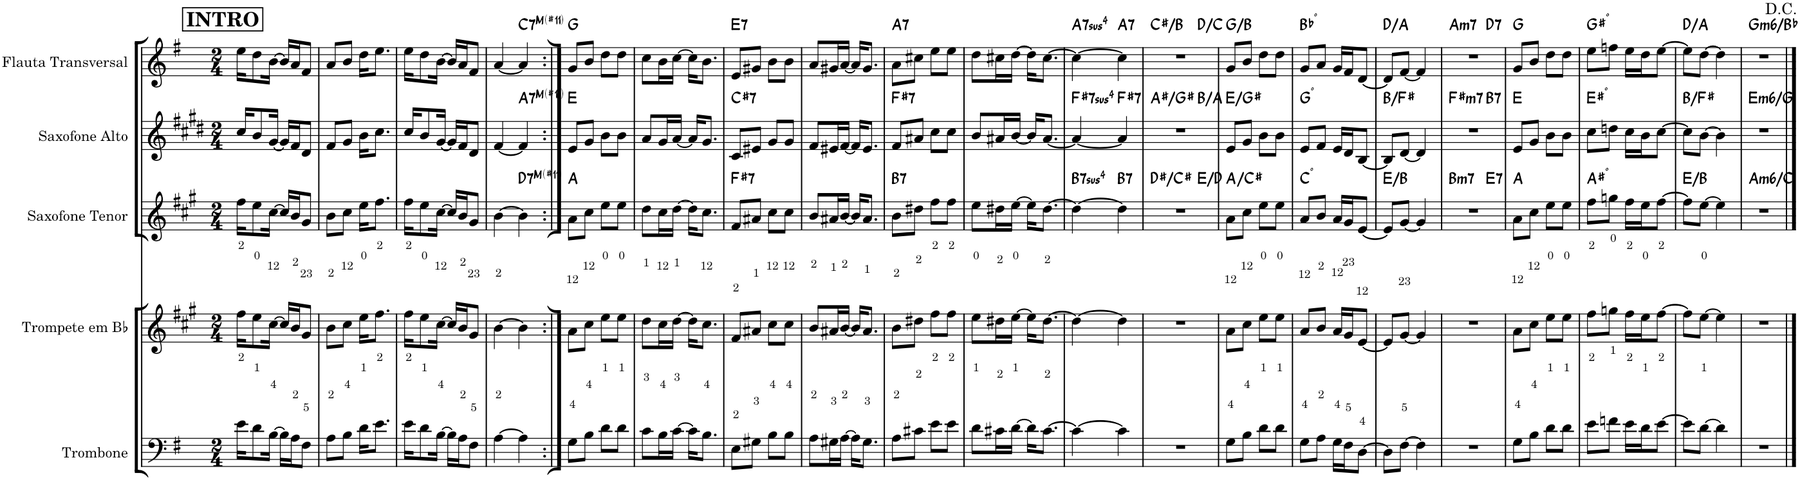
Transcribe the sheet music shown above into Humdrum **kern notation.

**kern	**kern	**kern	**harte	**kern	**harte	**kern	**harte
*part5	*part4	*part3	*part3	*part2	*part2	*part1	*part1
*staff5	*staff4	*staff3	*	*staff2	*	*staff1	*
*I"Trombone	*I"Trompete em Bb	*I"Saxofone Tenor	*	*I"Saxofone Alto	*	*I"Flauta Transversal	*
*I'Tbn.	*I'Tpt. em Bb	*I'Sax. Tn.	*	*	*	*I'Fl.	*
*clefF4	*clefG2	*clefG2	*	*clefG2	*	*clefG2	*
*	*Trd1c2	*Trd8c14	*	*Trd5c9	*	*	*
*k[f#]	*k[f#c#g#]	*k[f#c#g#]	*	*k[f#c#g#d#]	*	*k[f#]	*
*M2/4	*M2/4	*M2/4	*	*M2/4	*	*M2/4	*
!!LO:REH:place=s1:a:B:rj:fs=14:t=INTRO
=1	=1	=1	=1	=1	=1	=1	=1
16e\KL	16ff#\KL	16ff#\KL	.	16cc#/KL	.	16ee\KL	.
8d\	8ee\	8ee\	.	8b/	.	8dd\	.
[16B\Jk	[16cc#\Jk	[16cc#\Jk	.	[16g#/Jk	.	[16b\Jk	.
16B\LL]	16cc#/LL]	16cc#/LL]	.	16g#/LL]	.	16b/LL]	.
16A\J	16b/J	16b/J	.	16f#/J	.	16a/J	.
8F#\J	8g#/J	8g#/J	.	8d#/J	.	8f#/J	.
=2	=2	=2	=2	=2	=2	=2	=2
8A\L	8b\L	8b\L	.	8f#/L	.	8a/L	.
8B\J	8cc#\J	8cc#\J	.	8g#/J	.	8b/J	.
16d\KL	16ee\KL	16ee\KL	.	16b\KL	.	16dd\KL	.
8.e\J	8.ff#\J	8.ff#\J	.	8.cc#\J	.	8.ee\J	.
=3	=3	=3	=3	=3	=3	=3	=3
16e\KL	16ff#\KL	16ff#\KL	.	16cc#/KL	.	16ee\KL	.
8d\	8ee\	8ee\	.	8b/	.	8dd\	.
[16B\Jk	[16cc#\Jk	[16cc#\Jk	.	[16g#/Jk	.	[16b\Jk	.
16B\LL]	16cc#/LL]	16cc#/LL]	.	16g#/LL]	.	16b/LL]	.
16A\J	16b/J	16b/J	.	16f#/J	.	16a/J	.
8F#\J	8g#/J	8g#/J	.	8d#/J	.	8f#/J	.
=4	=4	=4	=4	=4	=4	=4	=4
[4A\	[4b\	[4b\	.	[4f#/	.	[4a/	.
!	!	!	!LO:H:kt=7	!	!LO:H:kt=7	!	!LO:H:kt=7
4A\]	4b\]	4b\]	D:7(#11)	4f#/]	A:7(#11)	4a/]	C:7(#11)
=5:|!	=5:|!	=5:|!	=5:|!	=5:|!	=5:|!	=5:|!	=5:|!
8G\L	8a\L	8a\L	A:maj	8e/L	E:maj	8g/L	G:maj
8B\J	8cc#\J	8cc#\J	.	8g#/J	.	8b/J	.
8d\L	8ee\L	8ee\L	.	8b\L	.	8dd\L	.
8d\J	8ee\J	8ee\J	.	8b\J	.	8dd\J	.
=6	=6	=6	=6	=6	=6	=6	=6
8c\L	8dd\L	8dd\L	.	8a/L	.	8cc\L	.
16B\L	16cc#\L	16cc#\L	.	16g#/L	.	16b\L	.
[16c\JJ	[16dd\JJ	[16dd\JJ	.	[16a/JJ	.	[16cc\JJ	.
16c\KL]	16dd\KL]	16dd\KL]	.	16a/KL]	.	16cc\KL]	.
8.B\J	8.cc#\J	8.cc#\J	.	8.g#/J	.	8.b\J	.
=7	=7	=7	=7	=7	=7	=7	=7
!	!	!	!LO:H:kt=7	!	!LO:H:kt=7	!	!LO:H:kt=7
8E\L	8f#/L	8f#/L	F#:7	8c#/L	C#:7	8e/L	E:7
8G#X\J	8a#X/J	8a#X/J	.	8e#X/J	.	8g#X/J	.
8B\L	8cc#\L	8cc#\L	.	8g#/L	.	8b\L	.
8B\J	8cc#\J	8cc#\J	.	8g#/J	.	8b\J	.
=8	=8	=8	=8	=8	=8	=8	=8
8A\L	8b/L	8b/L	.	8f#/L	.	8a/L	.
16G#X\L	16a#X/L	16a#X/L	.	16e#X/L	.	16g#X/L	.
[16A\JJ	[16b/JJ	[16b/JJ	.	[16f#/JJ	.	[16a/JJ	.
16A\KL]	16b/KL]	16b/KL]	.	16f#/KL]	.	16a/KL]	.
8.G#\J	8.a#/J	8.a#/J	.	8.e#/J	.	8.g#/J	.
=9	=9	=9	=9	=9	=9	=9	=9
!	!	!	!LO:H:kt=7	!	!LO:H:kt=7	!	!LO:H:kt=7
8A\L	8b\L	8b\L	B:7	8f#/L	F#:7	8a\L	A:7
8c#X\J	8dd#X\J	8dd#X\J	.	8a#X/J	.	8cc#X\J	.
8e\L	8ff#\L	8ff#\L	.	8cc#\L	.	8ee\L	.
8e\J	8ff#\J	8ff#\J	.	8cc#\J	.	8ee\J	.
=10	=10	=10	=10	=10	=10	=10	=10
8d\L	8ee\L	8ee\L	.	8b/L	.	8dd\L	.
16c#X\L	16dd#X\L	16dd#X\L	.	16a#X/L	.	16cc#X\L	.
[16d\JJ	[16ee\JJ	[16ee\JJ	.	[16b/JJ	.	[16dd\JJ	.
16d\KL]	16ee\KL]	16ee\KL]	.	16b/KL]	.	16dd\KL]	.
[8.c#\J	[8.dd#\J	[8.dd#\J	.	[8.a#/J	.	[8.cc#\J	.
=11	=11	=11	=11	=11	=11	=11	=11
!	!	!	!LO:H:kt=74	!	!LO:H:kt=74	!	!LO:H:kt=74
4c#\_	4dd#\_	4dd#\_	B:sus4(7)	4a#/_	F#:sus4(7)	4cc#\_	A:sus4(7)
!	!	!	!LO:H:kt=7	!	!LO:H:kt=7	!	!LO:H:kt=7
4c#\]	4dd#\]	4dd#\]	B:7	4a#/]	F#:7	4cc#\]	A:7
=12	=12	=12	=12	=12	=12	=12	=12
*	*	*^	*	*^	*	*^	*
2r	2r	2r	4ryy	D#:maj/b7	2r	4ryy	A#:maj/b7	2r	4ryy	C#:maj/b7
.	.	.	4ryy	E:maj/b7	.	4ryy	B:maj/b7	.	4ryy	D:maj/b7
*	*	*v	*v	*	*	*	*	*v	*v	*
*	*	*	*	*v	*v	*	*	*
=13	=13	=13	=13	=13	=13	=13	=13
8G\L	8a\L	8a\L	A:maj/3	8e/L	E:maj/3	8g/L	G:maj/3
8B\J	8cc#\J	8cc#\J	.	8g#/J	.	8b/J	.
8d\L	8ee\L	8ee\L	.	8b\L	.	8dd\L	.
8d\J	8ee\J	8ee\J	.	8b\J	.	8dd\J	.
=14	=14	=14	=14	=14	=14	=14	=14
!	!	!	!LO:H:kt=°	!	!LO:H:kt=°	!	!LO:H:kt=°
8G\L	8a/L	8a/L	.	8e/L	.	8g/L	.
8A\J	8b/J	8b/J	.	8f#/J	.	8a/J	.
16G\LL	16a/LL	16a/LL	.	16e/LL	.	16g/LL	.
16F#\J	16g#/J	16g#/J	.	16d#/J	.	16f#/J	.
[8D\J	[8e/J	[8e/J	.	[8B/J	.	[8d/J	.
=15	=15	=15	=15	=15	=15	=15	=15
8D\L]	8e/L]	8e/L]	E:maj/5	8B/L]	B:maj/5	8d/L]	D:maj/5
[8F#\J	[8g#/J	[8g#/J	.	[8d#/J	.	[8f#/J	.
4F#\]	4g#/]	4g#/]	.	4d#/]	.	4f#/]	.
=16	=16	=16	=16	=16	=16	=16	=16
!	!	!	!LO:H:kt=m7	!	!LO:H:kt=m7	!	!LO:H:kt=m7
*	*	*^	*	*^	*	*^	*
2r	2r	2r	4ryy	B:min7	2r	4ryy	F#:min7	2r	4ryy	A:min7
!	!	!	!	!LO:H:kt=7	!	!	!LO:H:kt=7	!	!	!LO:H:kt=7
.	.	.	4ryy	E:7	.	4ryy	B:7	.	4ryy	D:7
*	*	*v	*v	*	*	*	*	*v	*v	*
*	*	*	*	*v	*v	*	*	*
=17	=17	=17	=17	=17	=17	=17	=17
8G\L	8a\L	8a\L	A:maj	8e/L	E:maj	8g/L	G:maj
8B\J	8cc#\J	8cc#\J	.	8g#/J	.	8b/J	.
8d\L	8ee\L	8ee\L	.	8b\L	.	8dd\L	.
8d\J	8ee\J	8ee\J	.	8b\J	.	8dd\J	.
=18	=18	=18	=18	=18	=18	=18	=18
!	!	!	!LO:H:kt=°	!	!LO:H:kt=°	!	!LO:H:kt=°
8e\L	8ff#\L	8ff#\L	.	8cc#\L	.	8ee\L	.
8fn\J	8ggn\J	8ggn\J	.	8ddn\J	.	8ffn\J	.
16e\LL	16ff#\LL	16ff#\LL	.	16cc#\LL	.	16ee\LL	.
16d\J	16ee\J	16ee\J	.	16b\J	.	16dd\J	.
[8e\J	[8ff#\J	[8ff#\J	.	[8cc#\J	.	[8ee\J	.
=19	=19	=19	=19	=19	=19	=19	=19
8e\L]	8ff#\L]	8ff#\L]	E:maj/5	8cc#\L]	B:maj/5	8ee\L]	D:maj/5
[8d\J	[8ee\J	[8ee\J	.	[8b\J	.	[8dd\J	.
4d\]	4ee\]	4ee\]	.	4b\]	.	4dd\]	.
=20	=20	=20	=20	=20	=20	=20	=20
!	!	!	!LO:H:kt=m6	!	!LO:H:kt=m6	!	!LO:H:kt=m6
2r	2r	2r	A:min6/b3	2r	E:min6/b3	2r	G:min6/b3
==	==	==	==	==	==	==	==
*-	*-	*-	*-	*-	*-	*-	*-
